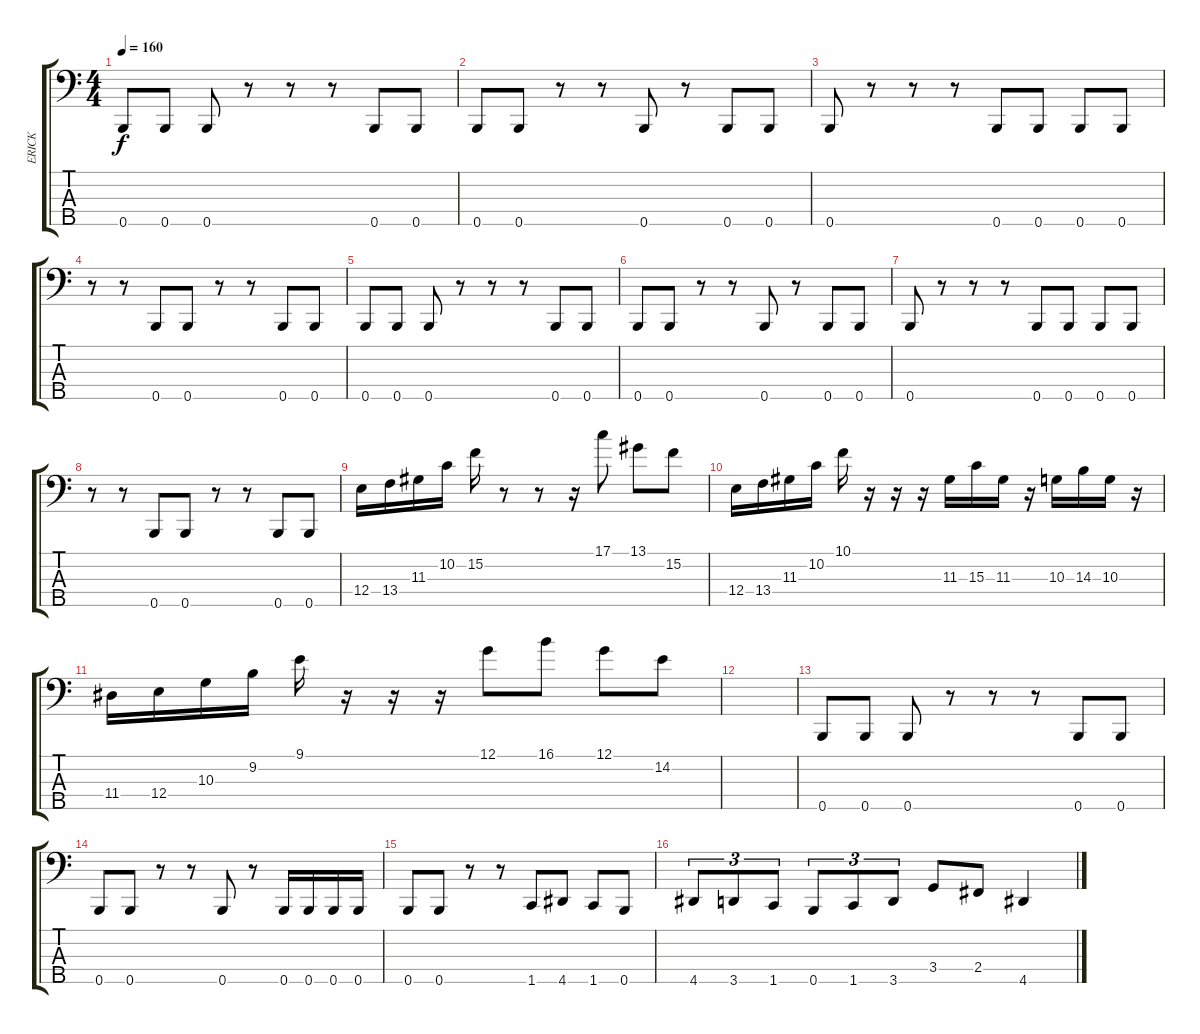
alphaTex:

\track ("ERICK" "ERICK") {instrument electricbassfinger}
\staff {score tabs}
\tuning (G2 D2 A1 E1 B0) {hide}
\ts (4 4)
\tempo 160
\clef f4
\ks c
0.5.8{dy f instrument electricbassfinger} 0.5.8 0.5.8 r.8 r.8 r.8 0.5.8 0.5.8 |
0.5.8 0.5.8 r.8 r.8 0.5.8 r.8 0.5.8 0.5.8 |
0.5.8 r.8 r.8 r.8 0.5.8 0.5.8 0.5.8 0.5.8 |
r.8 r.8 0.5.8 0.5.8 r.8 r.8 0.5.8 0.5.8 |
0.5.8 0.5.8 0.5.8 r.8 r.8 r.8 0.5.8 0.5.8 |
0.5.8 0.5.8 r.8 r.8 0.5.8 r.8 0.5.8 0.5.8 |
0.5.8 r.8 r.8 r.8 0.5.8 0.5.8 0.5.8 0.5.8 |
r.8 r.8 0.5.8 0.5.8 r.8 r.8 0.5.8 0.5.8 |
12.4.16 13.4.16 11.3.16 10.2.16 15.2.16 r.8 r.8 r.16 17.1.8 13.1.8 15.2.8 |
12.4.16 13.4.16 11.3.16 10.2.16 10.1.16 r.16 r.16 r.16 11.3.16 15.3.16 11.3.16 r.16 10.3.16 14.3.16 10.3.16 r.16 |
11.4.16 12.4.16 10.3.16 9.2.16 9.1.16 r.16 r.16 r.16 12.1.8 16.1.8 12.1.8 14.2.8 |
|
0.5.8 0.5.8 0.5.8 r.8 r.8 r.8 0.5.8 0.5.8 |
0.5.8 0.5.8 r.8 r.8 0.5.8 r.8 0.5.16 0.5.16 0.5.16 0.5.16 |
0.5.8 0.5.8 r.8 r.8 1.5.8 4.5.8 1.5.8 0.5.8 |
4.5.8{tu (3 2)} 3.5.8{tu (3 2)} 1.5.8{tu (3 2)} 0.5.8{tu (3 2)} 1.5.8{tu (3 2)} 3.5.8{tu (3 2)} 3.4.8 2.4.8 4.5.4
